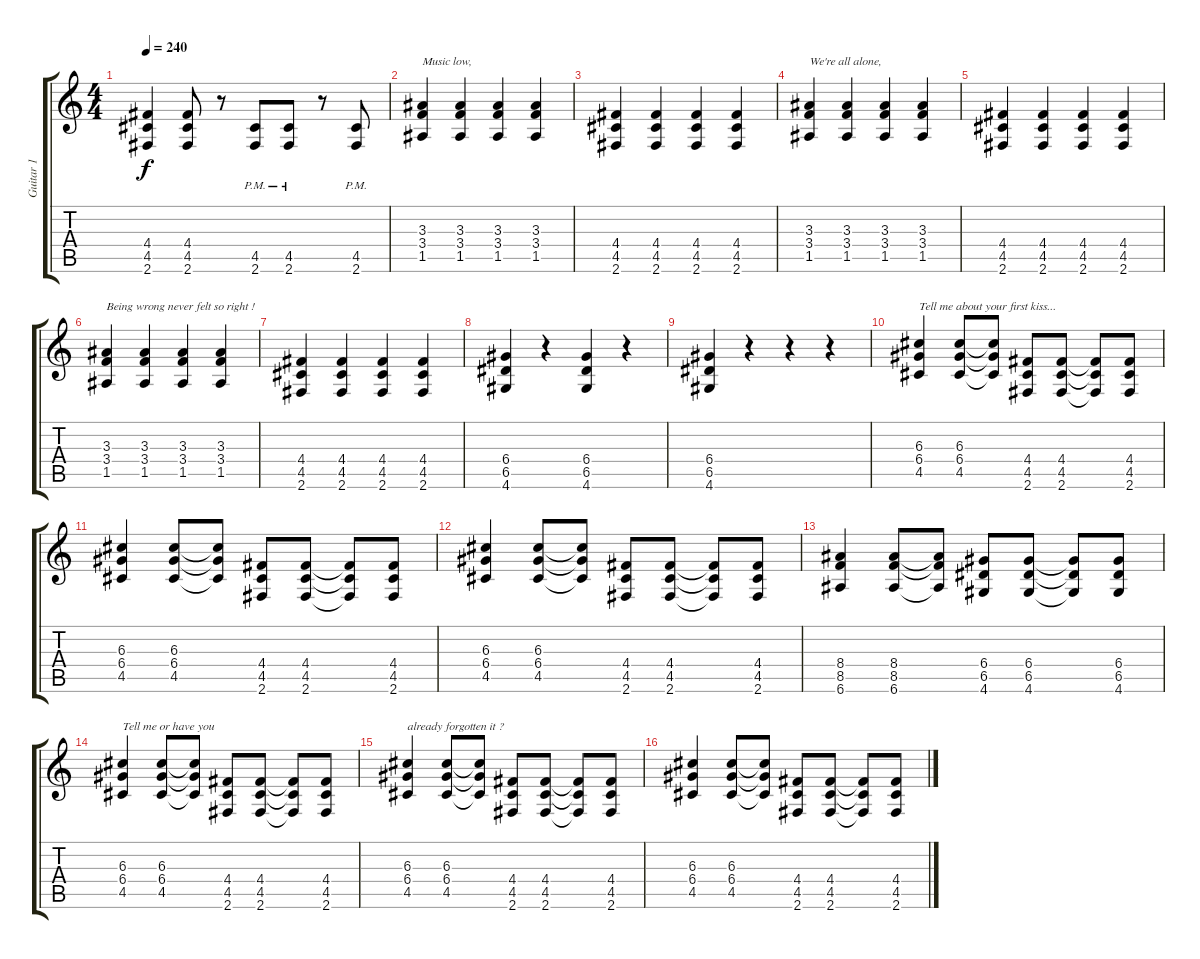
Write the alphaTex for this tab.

\track ("Guitar 1" "Guitar 1") {instrument distortionguitar}
\staff {score tabs}
\tuning (E4 B3 G3 D3 A2 E2) {hide}
\ts (4 4)
\tempo 240
\clef g2
\ks c
(4.4 4.5 2.6).4{dy f} (4.4 4.5 2.6).8 r.8 (4.5{pm} 2.6{pm}).8 (4.5{pm} 2.6{pm}).8 r.8 (4.5{pm} 2.6{pm}).8 |
(3.3 3.4 1.5).4{txt "Music low,"} (3.3 3.4 1.5).4 (3.3 3.4 1.5).4 (3.3 3.4 1.5).4 |
(4.4 4.5 2.6).4 (4.4 4.5 2.6).4 (4.4 4.5 2.6).4 (4.4 4.5 2.6).4 |
(3.3 3.4 1.5).4{txt "We're all alone,"} (3.3 3.4 1.5).4 (3.3 3.4 1.5).4 (3.3 3.4 1.5).4 |
(4.4 4.5 2.6).4 (4.4 4.5 2.6).4 (4.4 4.5 2.6).4 (4.4 4.5 2.6).4 |
(3.3 3.4 1.5).4{txt "Being wrong never felt so right !"} (3.3 3.4 1.5).4 (3.3 3.4 1.5).4 (3.3 3.4 1.5).4 |
(4.4 4.5 2.6).4 (4.4 4.5 2.6).4 (4.4 4.5 2.6).4 (4.4 4.5 2.6).4 |
(6.4 6.5 4.6).4 r.4 (6.4 6.5 4.6).4 r.4 |
(6.4 6.5 4.6).4 r.4 r.4 r.4 |
(6.3 6.4 4.5).4{txt "Tell me about your first kiss..."} (6.3 6.4 4.5).8 (6.3{t} 6.4{t} 4.5{t}).8 (4.4 4.5 2.6).8 (4.4 4.5 2.6).8 (4.4{t} 4.5{t} 2.6{t}).8 (4.4 4.5 2.6).8 |
(6.3 6.4 4.5).4 (6.3 6.4 4.5).8 (6.3{t} 6.4{t} 4.5{t}).8 (4.4 4.5 2.6).8 (4.4 4.5 2.6).8 (4.4{t} 4.5{t} 2.6{t}).8 (4.4 4.5 2.6).8 |
(6.3 6.4 4.5).4 (6.3 6.4 4.5).8 (6.3{t} 6.4{t} 4.5{t}).8 (4.4 4.5 2.6).8 (4.4 4.5 2.6).8 (4.4{t} 4.5{t} 2.6{t}).8 (4.4 4.5 2.6).8 |
(8.4 8.5 6.6).4 (8.4 8.5 6.6).8 (8.4{t} 8.5{t} 6.6{t}).8 (6.4 6.5 4.6).8 (6.4 6.5 4.6).8 (6.4{t} 6.5{t} 4.6{t}).8 (6.4 6.5 4.6).8 |
(6.3 6.4 4.5).4{txt "Tell me or have you"} (6.3 6.4 4.5).8 (6.3{t} 6.4{t} 4.5{t}).8 (4.4 4.5 2.6).8 (4.4 4.5 2.6).8 (4.4{t} 4.5{t} 2.6{t}).8 (4.4 4.5 2.6).8 |
(6.3 6.4 4.5).4{txt "already forgotten it ?"} (6.3 6.4 4.5).8 (6.3{t} 6.4{t} 4.5{t}).8 (4.4 4.5 2.6).8 (4.4 4.5 2.6).8 (4.4{t} 4.5{t} 2.6{t}).8 (4.4 4.5 2.6).8 |
(6.3 6.4 4.5).4 (6.3 6.4 4.5).8 (6.3{t} 6.4{t} 4.5{t}).8 (4.4 4.5 2.6).8 (4.4 4.5 2.6).8 (4.4{t} 4.5{t} 2.6{t}).8 (4.4 4.5 2.6).8
